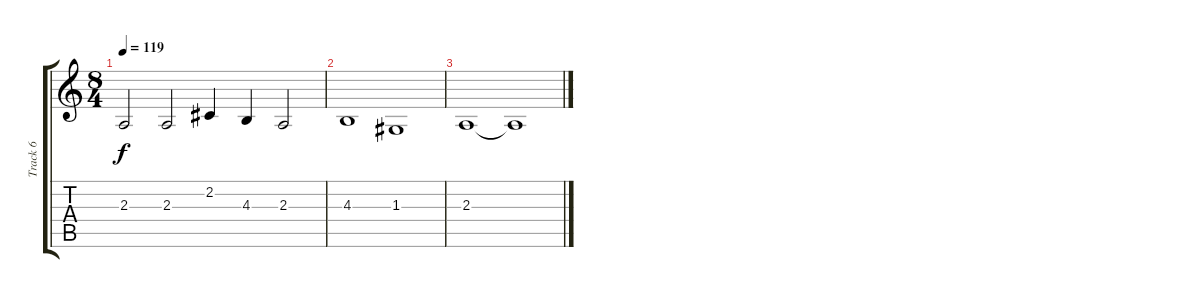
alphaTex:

\track ("Track 6" "Track 6") {instrument lead8bassandlead}
\staff {score tabs}
\tuning (E4 B3 G3 D3 A2 E2) {hide}
\ts (8 4)
\tempo 119
\clef g2
\ks c
2.3.2{dy f} 2.3.2 2.2.4 4.3.4 2.3.2 |
4.3.1 1.3.1 |
2.3.1 2.3{t}.1
